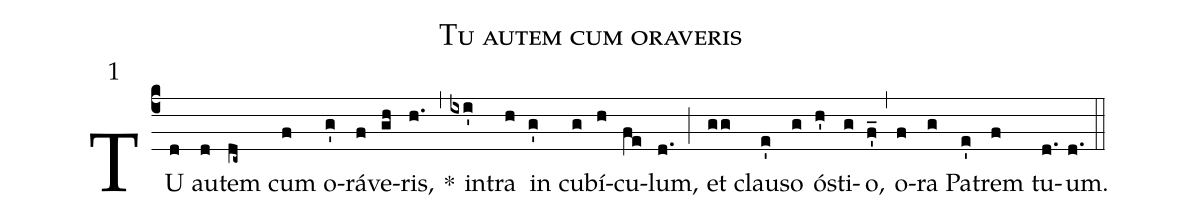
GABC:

name:Tu autem cum oraveris;
mode:1;
annotation:1;
office-part:Antiphonae;
%%
(c4) TU(d) au(d)tem(dc~) cum(f) o(g')rá(f)ve(gh)ris,(h.) *(,) in(ixi')tra(h) in(g') cu(g)bí(h)cu(fe)lum,(d.) (;) et(gg) clau(e')so(g) ó(h')sti(g)o,(f'_) (,) o(f)ra(g) Pa(e')trem(f) tu(d.)um.(d.) (::)
